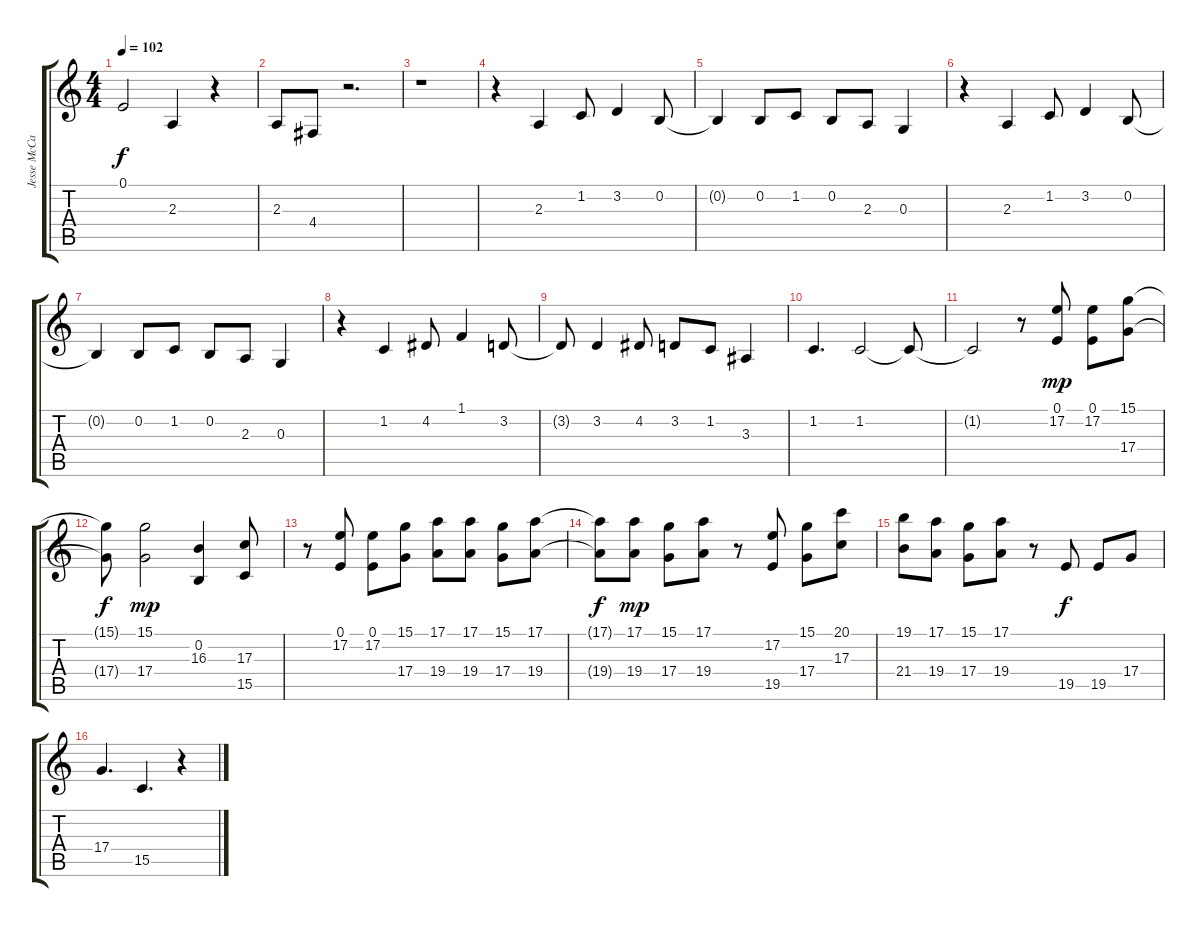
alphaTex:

\track ("Jesse McCartney" "Jesse McCa") {instrument lead2sawtooth}
\staff {score tabs}
\tuning (E4 B3 G3 D3 A2 E2) {hide}
\ts (4 4)
\tempo 102
\clef g2
\ks c
0.1{t}.2{dy f} 2.3.4 r.4 |
2.3.8 4.4.8 r.2{d} |
r.1 |
r.4 2.3.4 1.2.8 3.2.4 0.2.8 |
0.2{t}.4 0.2.8 1.2.8 0.2.8 2.3.8 0.3.4 |
r.4 2.3.4 1.2.8 3.2.4 0.2.8 |
0.2{t}.4 0.2.8 1.2.8 0.2.8 2.3.8 0.3.4 |
r.4 1.2.4 4.2.8 1.1.4 3.2.8 |
3.2{t}.8 3.2.4 4.2.8 3.2.8 1.2.8 3.3.4 |
1.2.4{d} 1.2.2 1.2{t}.8 |
1.2{t}.2 r.8 (0.1 17.2).8{dy mp} (0.1 17.2).8 (15.1 17.4).8 |
(15.1{t} 17.4{t}).8{dy f} (15.1 17.4).2{dy mp} (0.2 16.3).4 (17.3 15.5).8 |
r.8 (0.1 17.2).8 (0.1 17.2).8 (15.1 17.4).8 (17.1 19.4).8 (17.1 19.4).8 (15.1 17.4).8 (17.1 19.4).8 |
(17.1{t} 19.4{t}).8{dy f} (17.1 19.4).8{dy mp} (15.1 17.4).8 (17.1 19.4).8 r.8 (17.2 19.5).8 (15.1 17.4).8 (20.1 17.3).8 |
(19.1 21.4).8 (17.1 19.4).8 (15.1 17.4).8 (17.1 19.4).8 r.8 19.5.8{dy f} 19.5.8 17.4.8 |
17.4.4{d} 15.5.4{d} r.4
